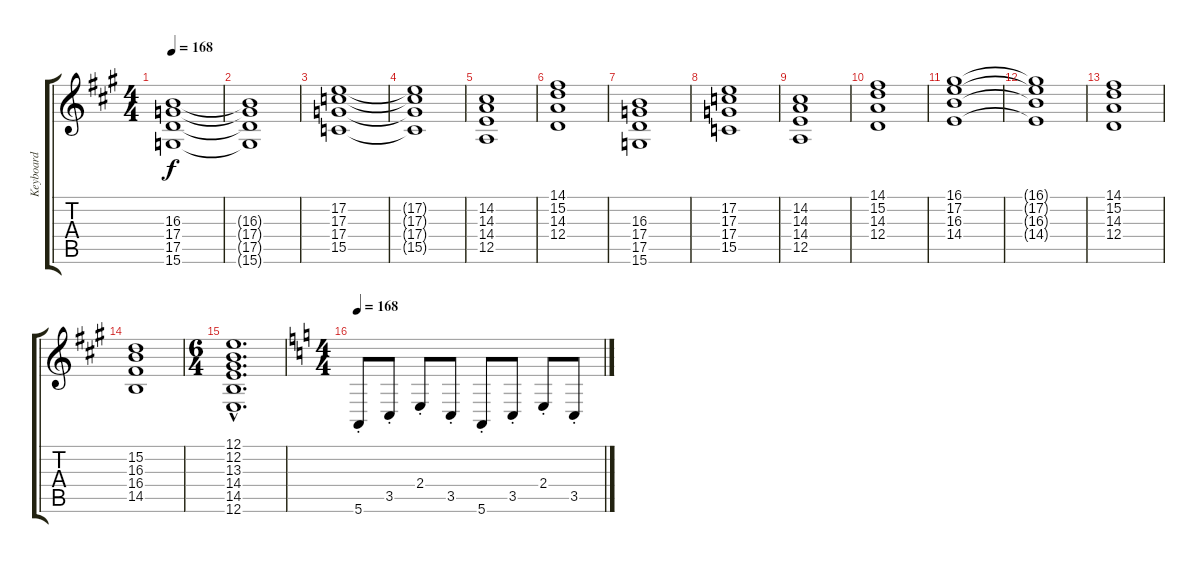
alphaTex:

\track ("Keyboard" "Keyboard") {instrument lead1square}
\staff {score tabs}
\tuning (E4 B3 G3 D3 A2 E2) {hide}
\ts (4 4)
\tempo 168
\clef g2
\ks a
(16.3 17.4 17.5 15.6).1{dy f} |
(16.3{t} 17.4{t} 17.5{t} 15.6{t}).1 |
(17.2 17.3 17.4 15.5).1 |
(17.2{t} 17.3{t} 17.4{t} 15.5{t}).1 |
(14.2 14.3 14.4 12.5).1 |
(14.1 15.2 14.3 12.4).1 |
(16.3 17.4 17.5 15.6).1 |
(17.2 17.3 17.4 15.5).1 |
(14.2 14.3 14.4 12.5).1 |
(14.1 15.2 14.3 12.4).1 |
(16.1 17.2 16.3 14.4).1 |
(16.1{t} 17.2{t} 16.3{t} 14.4{t}).1 |
(14.1 15.2 14.3 12.4).1 |
(15.2 16.3 16.4 14.5).1 |
\ts (6 4)
(12.1{hac} 12.2{hac} 13.3{hac} 14.4{hac} 14.5{hac} 12.6{hac}).1{d volume 2} |
\ts (4 4)
\tempo 168
\ks c
5.6{st}.8{volume 13 instrument lead1square} 3.5{st}.8 2.4{st}.8 3.5{st}.8 5.6{st}.8 3.5{st}.8 2.4{st}.8 3.5{st}.8
